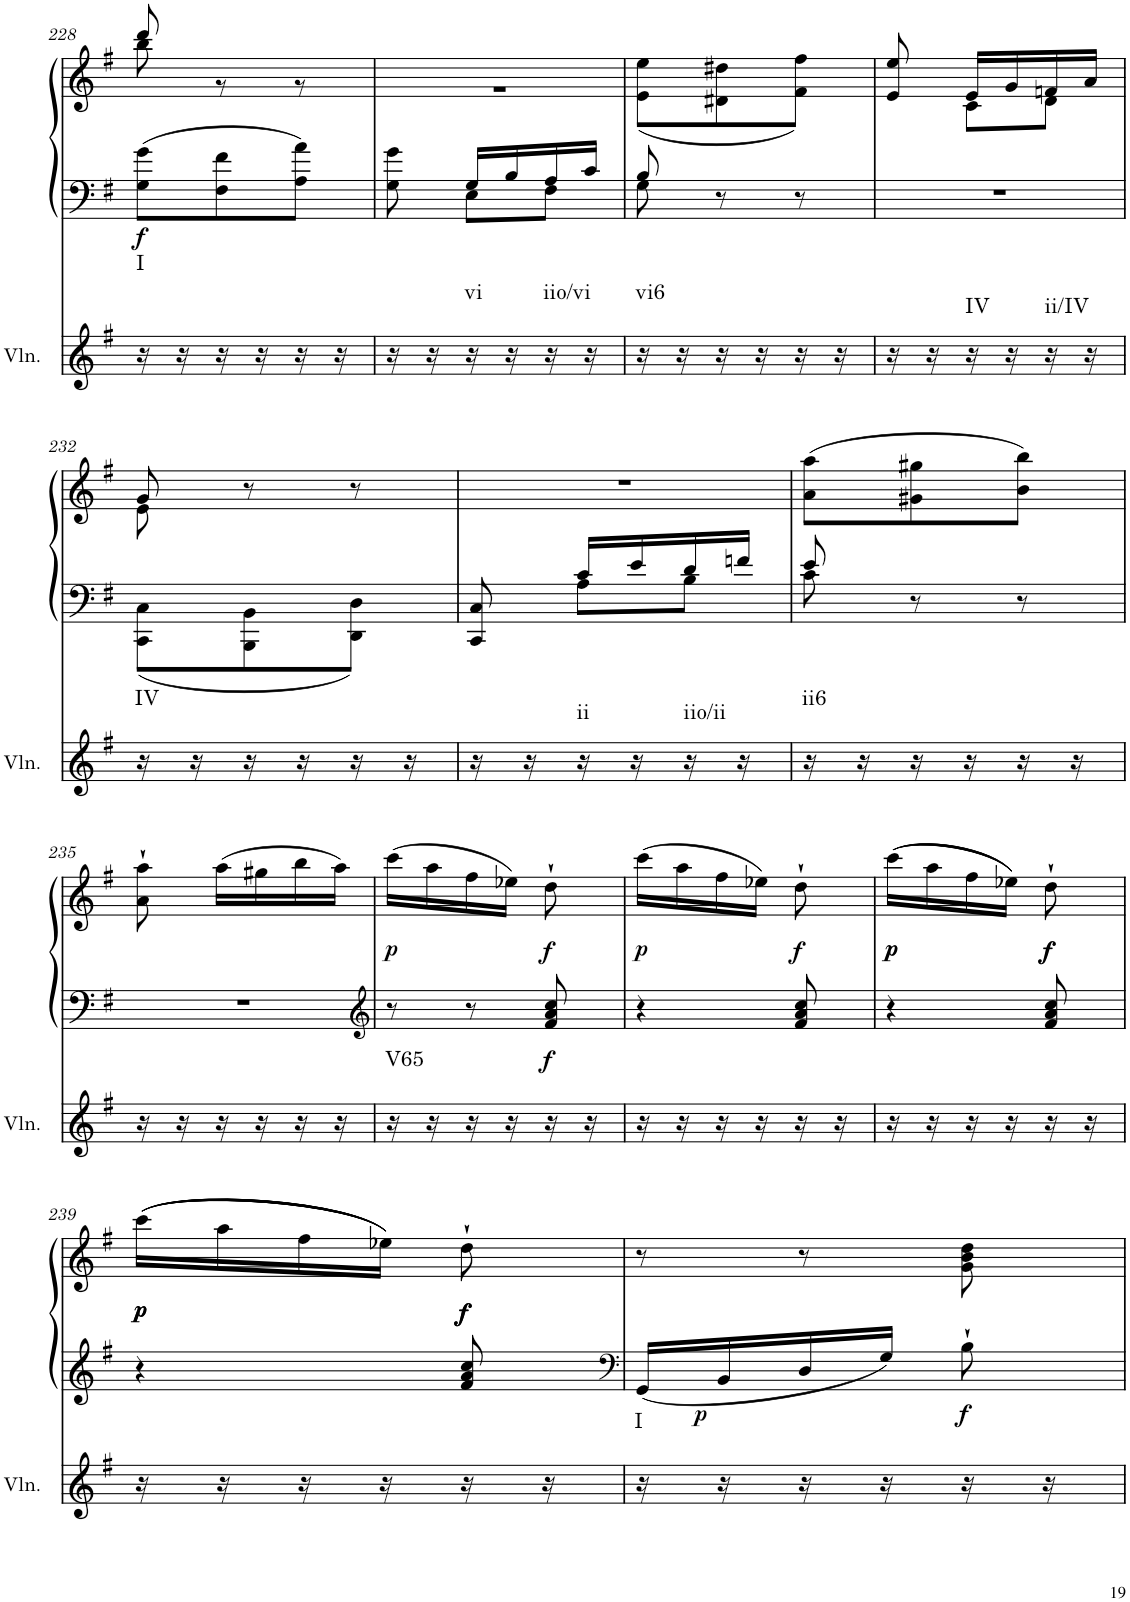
**kern	**harte	**kern	**kern	**dynam
*part2	*part2	*part1	*part1	*part1
*staff3	*	*staff2	*staff1	*staff1/2
*I"Violin	*	*I"Klavier linke Hand	*	*
*I'Vln.	*	*	*	*
!!LO:PB:g=z
*clefG2	*	*clefF4	*clefG2	*
*k[f#]	*	*k[f#]	*k[f#]	*
*M3/8	*	*M3/8	*M3/8	*
=228	=228	=228	=228	=228
*	*	*	*^	*
!	!LO:H:kt=I	!	!	!	!LO:DY:b=2
16r	N	8G\ 8g\L	8ddd/	8bb\	f
16r	.	.	.	.	.
16r	.	8F#\ 8f#\	8ryy	8r	.
16r	.	.	.	.	.
16r	.	8A\ 8a\J	8ryy	8r	.
16r	.	.	.	.	.
=229	=229	=229	=229	=229	=229
*	*	*^	*	*	*
16r	.	8G\ 8g\	8ryy	4.ryy	4.r	.
16r	.	.	.	.	.	.
!	!LO:H:kt=vi	!	!	!	!	!
16r	N	16G/LL	8E\L	.	.	.
16r	.	16B/	.	.	.	.
!	!LO:H:kt=iio/vi	!	!	!	!	!
16r	N	16A/	8F#\J	.	.	.
16r	.	16c/JJ	.	.	.	.
=230	=230	=230	=230	=230	=230	=230
!	!LO:H:kt=vi6	!	!	!	!	!
16r	N	8B/	8G\	4.ryy	(<8e\ 8ee\L	.
16r	.	.	.	.	.	.
16r	.	8r	4ryy	.	8d#X\ 8dd#X\	.
16r	.	.	.	.	.	.
16r	.	8r	.	.	8f#\ 8ff#\J)	.
16r	.	.	.	.	.	.
*	*	*v	*v	*	*	*
=231	=231	=231	=231	=231	=231
16r	.	4.r	8ryy	8e/ 8ee/	.
16r	.	.	.	.	.
!	!LO:H:kt=IV	!	!	!	!
16r	N	.	16e/LL	8c\L	.
16r	.	.	16g/	.	.
!	!LO:H:kt=ii/IV	!	!	!	!
16r	N	.	16fn/	8d\J	.
16r	.	.	16a/JJ	.	.
!!LO:LB:g=z	!!
=232	=232	=232	=232	=232	=232
*	*	*^	*	*	*
!	!LO:H:kt=IV	!	!	!	!	!
16r	N	4.ryy	8CC\ 8C\L	8g/	8e\	.
16r	.	.	.	.	.	.
16r	.	.	8BBB\ 8BB\	8r	4ryy	.
16r	.	.	.	.	.	.
16r	.	.	8DD\ 8D\J	8r	.	.
16r	.	.	.	.	.	.
*	*	*	*	*v	*v	*
=233	=233	=233	=233	=233	=233
16r	.	8ryy	8CC/ 8C/	4.r	.
16r	.	.	.	.	.
!	!LO:H:kt=ii	!	!	!	!
16r	N	16c/LL	8A\L	.	.
16r	.	16e/	.	.	.
!	!LO:H:kt=iio/ii	!	!	!	!
16r	N	16d/	8B\J	.	.
16r	.	16fn/JJ	.	.	.
=234	=234	=234	=234	=234	=234
!	!LO:H:kt=ii6	!	!	!	!
16r	N	8e/	8c\	(8a\ 8aa\L	.
16r	.	.	.	.	.
16r	.	8r	4ryy	8g#X\ 8gg#X\	.
16r	.	.	.	.	.
16r	.	8r	.	8b\ 8bb\J)	.
16r	.	.	.	.	.
*	*	*v	*v	*	*
!!LO:LB:g=z
=235	=235	=235	=235	=235
16r	.	4.r	8a\` 8aa\`	.
16r	.	.	.	.
16r	.	.	(16aa\LL	.
16r	.	.	16gg#X\	.
16r	.	.	16bb\	.
16r	.	.	16aa\JJ)	.
=236	=236	=236	=236	=236
*	*	*clefG2	*	*
!	!LO:H:kt=V65	!	!	!LO:DY:b
16r	N	8r	(16ccc\LL	p
16r	.	.	16aa\	.
16r	.	8r	16ff#\	.
16r	.	.	16ee-X\JJ)	.
!	!	!	!	!LO:DY:b=2
!	!	!	!	!LO:DY:n=1:b
16r	.	8f#/ 8a/ 8cc/	8dd`\	f f
16r	.	.	.	.
=237	=237	=237	=237	=237
!	!	!	!	!LO:DY:b
16r	.	4r	(16ccc\LL	p
16r	.	.	16aa\	.
16r	.	.	16ff#\	.
16r	.	.	16ee-X\JJ)	.
!	!	!	!	!LO:DY:b
16r	.	8f#/ 8a/ 8cc/	8dd`\	f
16r	.	.	.	.
=238	=238	=238	=238	=238
!	!	!	!	!LO:DY:b
!	!	!	!	!LO:DY:n=1:b
16r	.	4r	((16ccc\LL	p p
16r	.	.	16aa\	.
16r	.	.	16ff#\	.
16r	.	.	16ee-X\JJ))	.
!	!	!	!	!LO:DY:n=2:b
!	!	!	!	!LO:DY:n=3:b
16r	.	8f#/ 8a/ 8cc/	8dd`\	f f
16r	.	.	.	.
!!LO:LB:g=z
=239	=239	=239	=239	=239
!	!	!	!	!LO:DY:b
!	!	!	!	!LO:DY:n=1:b
!	!	!	!	!LO:DY:n=2:b
16r	.	4r	(((16ccc\LL	p p p
16r	.	.	16aa\	.
16r	.	.	16ff#\	.
16r	.	.	16ee-X\JJ)))	.
!	!	!	!	!LO:DY:n=3:b
!	!	!	!	!LO:DY:n=4:b
!	!	!	!	!LO:DY:n=5:b
16r	.	8f#/ 8a/ 8cc/	8dd`\	f f f
16r	.	.	.	.
=240	=240	=240	=240	=240
*	*	*clefF4	*	*
!	!LO:H:kt=I	!	!	!
16r	N	16GG/LL	8r	.
!	!	!	!	!LO:DY:b=2
16r	.	16BB/	.	p
16r	.	16D/	8r	.
16r	.	16G/JJ	.	.
!	!	!	!	!LO:DY:b=2
16r	.	8B`\	8g\ 8b\ 8dd\	f
16r	.	.	.	.
=	=	=	=	=
*-	*-	*-	*-	*-
